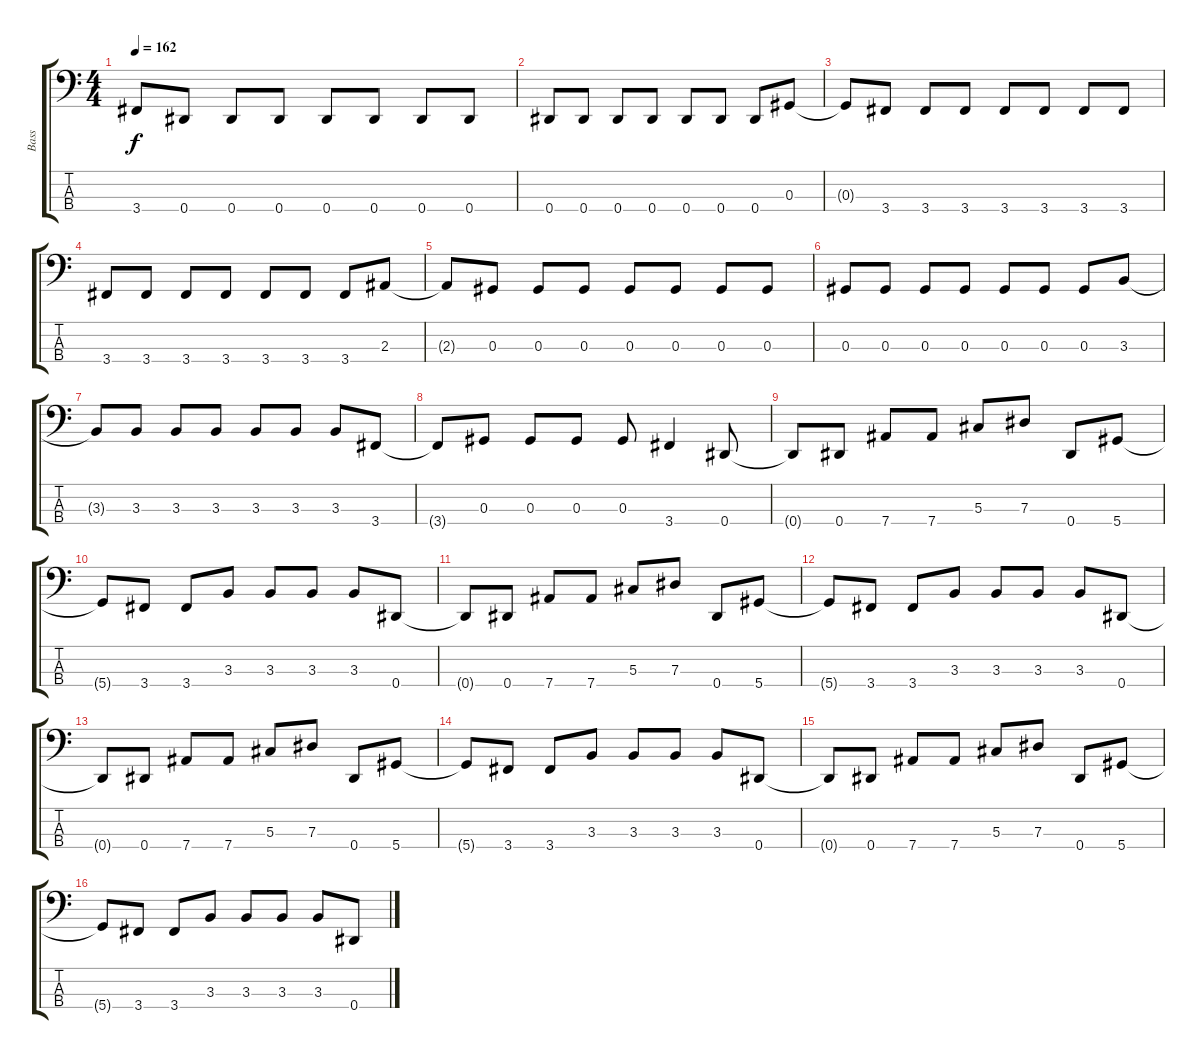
\track ("Bass" "Bass") {instrument electricbassfinger}
\staff {score tabs}
\tuning (Gb2 Db2 Ab1 Eb1) {hide}
\ts (4 4)
\tempo 162
\clef f4
\ks c
3.4{t}.8{dy f} 0.4.8 0.4.8 0.4.8 0.4.8 0.4.8 0.4.8 0.4.8 |
0.4.8 0.4.8 0.4.8 0.4.8 0.4.8 0.4.8 0.4.8 0.3.8 |
0.3{t}.8 3.4.8 3.4.8 3.4.8 3.4.8 3.4.8 3.4.8 3.4.8 |
3.4.8 3.4.8 3.4.8 3.4.8 3.4.8 3.4.8 3.4.8 2.3.8 |
2.3{t}.8 0.3.8 0.3.8 0.3.8 0.3.8 0.3.8 0.3.8 0.3.8 |
0.3.8 0.3.8 0.3.8 0.3.8 0.3.8 0.3.8 0.3.8 3.3.8 |
3.3{t}.8 3.3.8 3.3.8 3.3.8 3.3.8 3.3.8 3.3.8 3.4.8 |
3.4{t}.8 0.3.8 0.3.8 0.3.8 0.3.8 3.4.4 0.4.8 |
0.4{t}.8 0.4.8 7.4.8 7.4.8 5.3.8 7.3.8 0.4.8 5.4.8 |
5.4{t}.8 3.4.8 3.4.8 3.3.8 3.3.8 3.3.8 3.3.8 0.4.8 |
0.4{t}.8 0.4.8 7.4.8 7.4.8 5.3.8 7.3.8 0.4.8 5.4.8 |
5.4{t}.8 3.4.8 3.4.8 3.3.8 3.3.8 3.3.8 3.3.8 0.4.8 |
0.4{t}.8 0.4.8 7.4.8 7.4.8 5.3.8 7.3.8 0.4.8 5.4.8 |
5.4{t}.8 3.4.8 3.4.8 3.3.8 3.3.8 3.3.8 3.3.8 0.4.8 |
0.4{t}.8 0.4.8 7.4.8 7.4.8 5.3.8 7.3.8 0.4.8 5.4.8 |
5.4{t}.8 3.4.8 3.4.8 3.3.8 3.3.8 3.3.8 3.3.8 0.4.8
